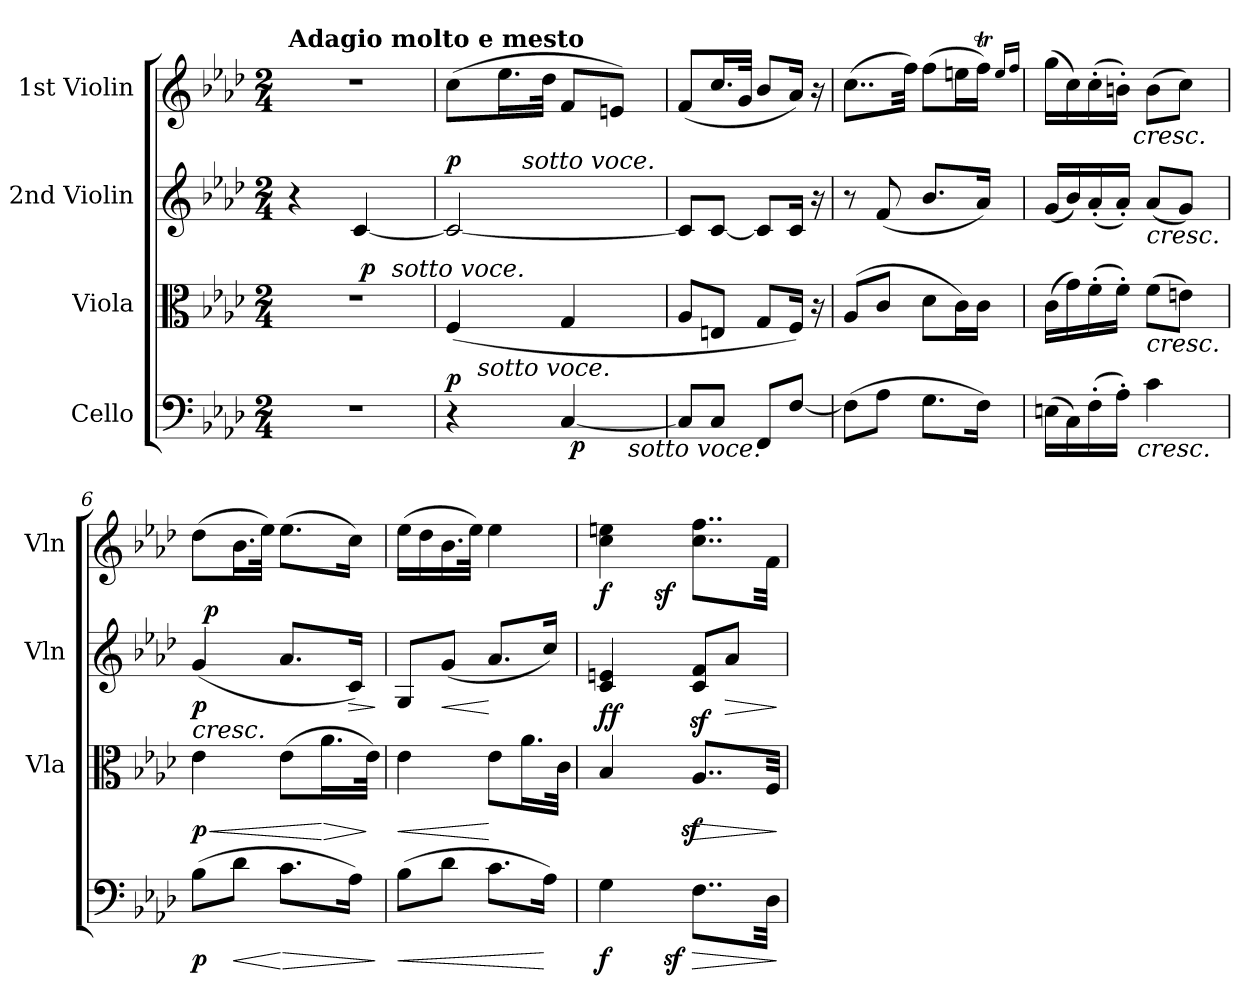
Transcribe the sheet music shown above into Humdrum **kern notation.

**kern	**dynam	**kern	**dynam	**kern	**dynam	**kern	**dynam
*part4	*part4	*part3	*part3	*part2	*part2	*part1	*part1
*staff4	*staff4	*staff3	*staff3	*staff2	*staff2	*staff1	*staff1
*I"Cello	*	*I"Viola	*	*I"2nd Violin	*	*I"1st Violin	*
*	*	*I'Vla	*	*I'Vln	*	*I'Vln	*
*clefF4	*	*clefC3	*	*clefG2	*	*clefG2	*
*k[b-e-a-d-]	*	*k[b-e-a-d-]	*	*k[b-e-a-d-]	*	*k[b-e-a-d-]	*
*f:	*	*f:	*	*f:	*	*f:	*
*M2/4	*	*M2/4	*	*M2/4	*	*M2/4	*
=1	=1	=1	=1	=1	=1	=1	=1
*	*	*^	*	*	*	*	*
!	!	!	!	!	!	!	!LO:TX:a:B:t=Adagio molto e mesto	!
*	*	*	*^	*	*	*	*	*
2r	.	2r	6ryy	4.ryy	.	4r	.	2r	.
.	.	.	12ryy	.	.	.	.	.	.
.	.	.	96ryy	.	.	[4c/	.	.	.
!	!	!	!	!	!LO:DY:a	!	!	!	!
.	.	.	6ryy	.	p	.	.	.	.
!	!	!	!	!LO:TX:a:i:t=sotto voce.	!	!	!	!	!
.	.	.	.	8ryy	.	.	.	.	.
.	.	.	24..ryy	.	.	.	.	.	.
=2	=2	=2	=2	=2	=2	=2	=2	=2	=2
!	!LO:DY:a	!	!	!	!	!	!LO:DY:a	!	!
*^	*	*	*	*	*	*^	*	*	*
*	*^	*	*	*	*	*	*	*	*	*	*
*	*	*^	*	*v	*v	*v	*	*	*	*	*	*
4r	4ryy	16ryy	4ryy	p	(<4F/	.	2c/_	12ryy	p	(>8cc\L	.
.	.	64ryy	.	.	.	.	.	.	.	.	.
!	!	!LO:TX:a:i:t=sotto voce.	!	!	!	!	!	!	!	!	!
.	.	4ryy	.	.	.	.	.	.	.	.	.
.	.	.	.	.	.	.	.	24ryy	.	.	.
.	.	.	.	.	.	.	.	48ryy	.	16.ee-\L	.
.	.	.	.	.	.	.	.	96ryy	.	.	.
.	.	.	.	.	.	.	.	192ryy	.	.	.
.	.	.	.	.	.	.	.	768ryy	.	.	.
!	!	!	!	!	!	!	!	!LO:TX:a:i:t=sotto voce.	!	!	!
.	.	.	.	.	.	.	.	3ryy	.	.	.
.	.	.	.	.	.	.	.	.	.	32dd-\JJk	.
[4C/	64ryy	.	8ryy	.	4G/	.	.	.	.	8f/L	.
!	!	!	!	!LO:DY:b	!	!	!	!	!	!	!
.	8...ryy	.	.	p	.	.	.	.	.	.	.
.	.	8ryy	.	.	.	.	.	.	.	.	.
.	.	.	32.ryy	.	.	.	.	.	.	8en/J)	.
!	!	!	!LO:TX:b:i:t=sotto voce.	!	!	!	!	!	!	!	!
.	.	.	16ryy	.	.	.	.	.	.	.	.
.	.	32.ryy	.	.	.	.	.	.	.	.	.
.	.	.	64ryy	.	.	.	.	.	.	.	.
.	.	.	.	.	.	.	.	384.ryy	.	.	.
*v	*v	*v	*v	*	*	*	*v	*v	*	*	*
=3	=3	=3	=3	=3	=3	=3	=3
8C/L]	.	8A-/L	.	8c/L]	.	(<8f/L	.
8C/J	.	8En/J	.	[8c/J	.	16.cc/L	.
.	.	.	.	.	.	32g/JJk	.
8FF/L	.	8G/L	.	8c/L]	.	8b-/L	.
[8F/J	.	16F/Jk)	.	16c/Jk	.	16a-/Jk)	.
.	.	16r	.	16r	.	16r	.
=4	=4	=4	=4	=4	=4	=4	=4
(>8F\L]	.	(>8A-/L	.	8r	.	(>8..cc\L	.
8A-\J	.	8c/J	.	(<8f/	.	.	.
.	.	.	.	.	.	32ff\Jkk)	.
8.G\L	.	8d-\L	.	8.b-/L	.	(>8ff\L	.
.	.	16c\L)	.	.	.	16een\L	.
16F\Jk)	.	16c\JJ	.	16a-/Jk)	.	16ffT\JJ)	.
.	.	.	.	.	.	16qee/LL	.
.	.	.	.	.	.	16qff/JJ	.
=5	=5	=5	=5	=5	=5	=5	=5
*^	*	*	*	*	*	*^	*
(>16En\LL	8...ryy	.	(>16c\LL	.	(<16g/LL	.	(>16gg\LL	6ryy	.
16C\)	.	.	16g\)	.	16b-/)	.	16cc\)	.	.
(>16F'>\	.	.	(>16f'>\	.	(<16a-'</	.	(>16cc'>\	.	.
.	.	.	.	.	.	.	.	24.ryy	.
16A-'>\JJ)	.	.	16f'>\JJ)	.	16a-'</JJ)	.	16bn'>\JJ)	.	.
!	!	!	!	!	!	!	!	!LO:TX:b:i:t=cresc.	!
.	.	.	.	.	.	.	.	6ryy	.
!	!LO:TX:b:i:t=cresc.	!	!	!	!	!	!	!	!
.	4ryy	.	.	.	.	.	.	.	.
!	!	!	!	!	!LO:TX:b:i:t=cresc.	!	!	!	!
!	!	!	!LO:TX:b:i:t=cresc.	!	!	!	!	!	!
4c\	.	.	(>8f\L	.	(<8a-/L	.	(>8b\L	.	.
.	.	.	8en\J)	.	8g/J)	.	8cc\J)	.	.
.	.	.	.	.	.	.	.	12ryy	.
.	.	.	.	.	.	.	.	48ryy	.
.	64ryy	.	.	.	.	.	.	.	.
=6	=6	=6	=6	=6	=6	=6	=6	=6	=6
!	!	!LO:DY:b	!	!LO:HP:b	!	!LO:HP:b	!	!	!
!	!	!	!	!LO:DY:n=1:b	!	!LO:DY:n=1:b	!	!	!
*v	*v	*	*	*	*^	*	*v	*v	*
(>8B-\L	p	4e-\	< p	(<4g/	64.ryy	< p	(>8dd-\L	.
!	!	!	!	!	!	!LO:DY:n=2:a	!	!
.	.	.	.	.	4ryy	p	.	.
!	!LO:HP:b	!	!	!	!	!	!	!
8d-\J	<	.	.	.	.	.	16.b-\L	.
.	.	.	.	.	.	.	32ee-\JJk)	.
!	!LO:HP:n=1:b	!	!	!	!	!	!	!
8.c\L	[ >	(>8e-\L	.	8.a-/L	.	.	(>8.ee-\L	.
.	.	.	.	.	8ryy	.	.	.
!	!	!	!LO:HP:n=1:b	!	!	!	!	!
.	.	16.a-\L	[ >	.	.	.	.	.
.	.	.	.	.	16ryy	.	.	.
!	!	!	!	!	!	!LO:HP:n=1:b	!	!
16A-\Jk)	.	.	.	16c/Jk)	.	[ >	16cc\Jk)	.
.	.	.	.	.	32ryy	.	.	.
.	.	32e-\JJk)	]	.	.	.	.	.
.	.	.	.	.	128ryy	.	.	.
.	]	.	.	.	.	]	.	.
=7	=7	=7	=7	=7	=7	=7	=7	=7
!	!LO:HP:b	!	!LO:HP:b	!	!	!	!	!
*	*	*	*	*v	*v	*	*	*
(>8B-\L	<	4e-\	<	8G/L	.	(>16ee-\LL	.
.	.	.	.	.	.	16dd-\	.
!	!	!	!	!	!LO:HP:b	!	!
8d-\J	.	.	.	(8g/J	<	16.b-\	.
.	.	.	.	.	.	32ee-\JJk)	.
8.c\L	.	8e-\L	[	8.a-/L	[	4ee-\	.
.	.	16.a-\L	.	.	.	.	.
16A-\Jk)	[	.	.	16cc/Jk)	.	.	.
.	.	32c\JJk	.	.	.	.	.
=8	=8	=8	=8	=8	=8	=8	=8
!	!LO:DY:b	!	!LO:DY:a	!	!	!	!
!	!	!	!LO:DY:n=1:b	!	!	!	!LO:DY:b
*^	*	*^	*	*	*	*^	*
4G\	8ryy	f	4B-/	8ryy	f f	4c/ 4en/	.	4cc\ 4een\	8.ryy	f
.	16ryy	.	.	16ryy	.	.	.	.	.	.
!	!	!	!	!	!	!	!	!	!	!LO:DY:b
.	64ryy	.	.	32ryy	.	.	.	.	4ryy	sf
!	!	!LO:DY:b	!	!	!	!	!	!	!	!
.	4ryy	sf	.	.	.	.	.	.	.	.
.	.	.	.	128.ryy	.	.	.	.	.	.
!	!	!	!	!	!LO:DY:n=2:b	!	!	!	!	!
.	.	.	.	4ryy	sf	.	.	.	.	.
!	!	!LO:HP:b	!	!	!LO:HP:b	!	!	!	!	!
8..F\L	.	>	8..A-z>/L	.	>	8c/ 8f/L	.	8..cc\ 8..ff\L	.	.
!	!	!	!	!	!	!	!LO:HP:b	!	!	!
.	.	.	.	.	.	8a-/J	>	.	.	.
.	.	.	.	.	.	.	.	.	16ryy	.
.	32.ryy	.	.	.	.	.	.	.	.	.
32D-\Jkk	.	.	32F/Jkk	.	.	.	.	32f\Jkk	.	.
.	.	.	.	64ryy	.	.	.	.	.	.
.	.	.	.	256ryy	.	.	.	.	.	.
.	.	]	.	.	]	.	]	.	.	.
*v	*v	*	*	*	*	*	*	*v	*v	*
*	*	*v	*v	*	*	*	*	*
=	=	=	=	=	=	=	=
*-	*-	*-	*-	*-	*-	*-	*-
